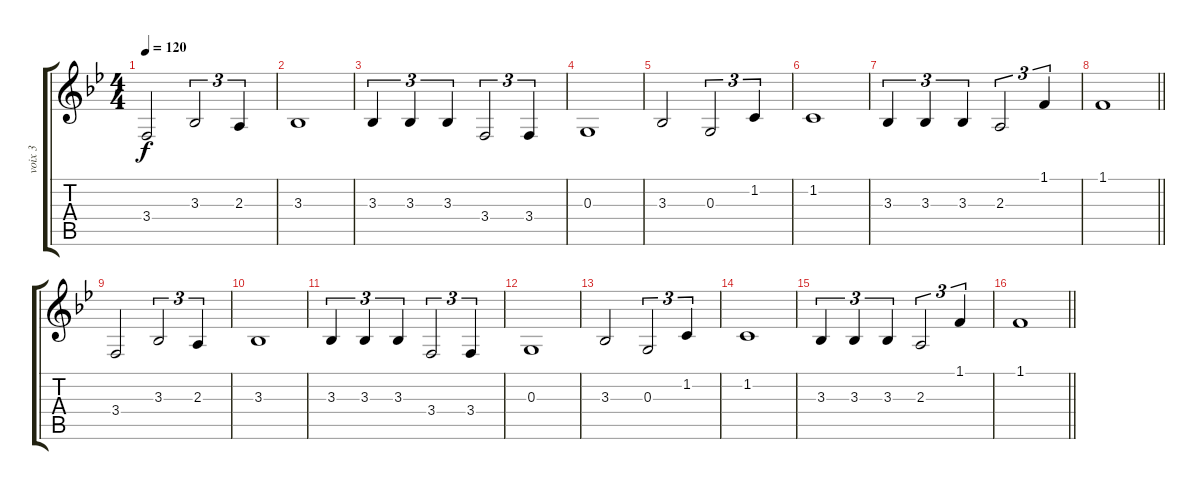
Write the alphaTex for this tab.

\track ("voix 3" "voix 3") {instrument choiraahs}
\staff {score tabs}
\tuning (E4 B3 G3 D3 A2 E2) {hide}
\ts (4 4)
\tempo 120
\clef g2
\ks bb
3.4.2{dy f instrument choiraahs} 3.3.2{tu (3 2)} 2.3.4{tu (3 2)} |
3.3.1 |
3.3.4{tu (3 2)} 3.3.4{tu (3 2)} 3.3.4{tu (3 2)} 3.4.2{tu (3 2)} 3.4.4{tu (3 2)} |
0.3.1 |
3.3.2 0.3.2{tu (3 2)} 1.2.4{tu (3 2)} |
1.2.1 |
3.3.4{tu (3 2)} 3.3.4{tu (3 2)} 3.3.4{tu (3 2)} 2.3.2{tu (3 2)} 1.1.4{tu (3 2)} |
\barLineRight lightlight
1.1.1 |
3.4.2 3.3.2{tu (3 2)} 2.3.4{tu (3 2)} |
3.3.1 |
3.3.4{tu (3 2)} 3.3.4{tu (3 2)} 3.3.4{tu (3 2)} 3.4.2{tu (3 2)} 3.4.4{tu (3 2)} |
0.3.1 |
3.3.2 0.3.2{tu (3 2)} 1.2.4{tu (3 2)} |
1.2.1 |
3.3.4{tu (3 2)} 3.3.4{tu (3 2)} 3.3.4{tu (3 2)} 2.3.2{tu (3 2)} 1.1.4{tu (3 2)} |
\barLineRight lightlight
1.1.1
